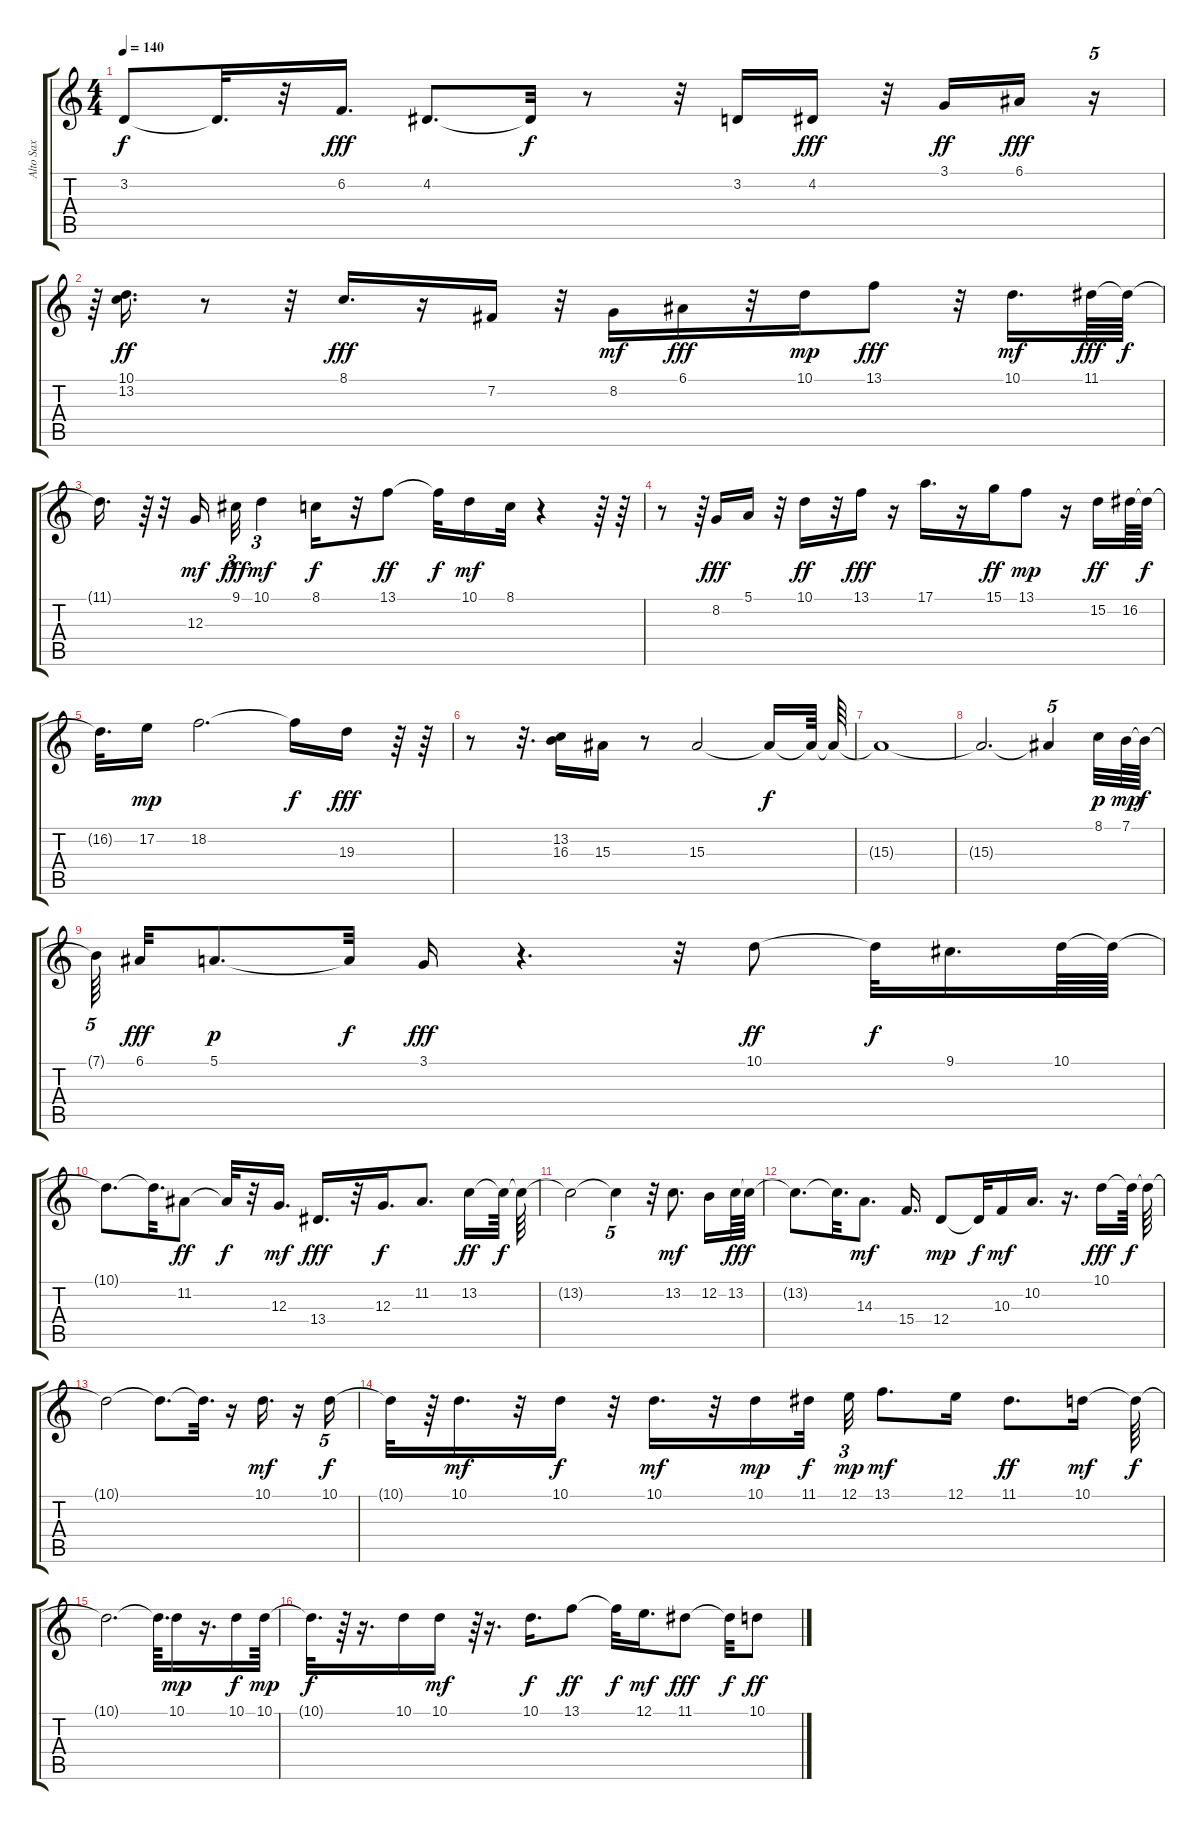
\track ("Alto Sax" "Alto Sax") {instrument altosax}
\staff {score tabs}
\tuning (E4 B3 G3 D3 A2 E2) {hide}
\ts (4 4)
\tempo 140
\clef g2
\ks c
3.2{t}.8{dy f} 3.2{t}.32{d} r.32 6.2.16{d dy fff} 4.2.8{d} 4.2{t}.32{dy f} r.8 r.32 3.2.16 4.2.16{dy fff} r.32 3.1.16{dy ff} 6.1.16{dy fff} r.16{tu (5 4)} |
r.64{tu (5 4)} (10.1 13.2).16{d dy ff} r.8 r.32 8.1.16{d dy fff} r.16 7.2.16 r.32 8.2.16{dy mf} 6.1.16{dy fff} r.32 10.1.16{dy mp} 13.1.8{dy fff} r.32 10.1.16{d dy mf} 11.1.64{dy fff} 11.1{t}.64{dy f} |
11.1{t}.16{d} r.64{tu (5 4)} r.32 12.3.16{dy mf} 9.1.32{tu (3 2) dy fff} 10.1.4{tu (3 2) dy mf} 8.1.16{dy f} r.32 13.1.8{dy ff} 13.1{t}.32{dy f} 10.1.16{dy mf} 8.1.32 r.4 r.64 r.64 |
r.8 r.64{tu (5 4)} 8.2.16{dy fff} 5.1.16 r.32 10.1.16{dy ff} r.32 13.1.16{dy fff} r.16 17.1.16{d} r.16 15.1.16{dy ff} 13.1.8{dy mp} r.16 15.2.16{dy ff} 16.2.64 16.2{t}.64{dy f} |
16.2{t}.32{d} 17.2.16{dy mp} 18.2.2{d} 18.2{t}.16{dy f} 19.3.16{dy fff} r.64 r.64 |
r.8 r.32{d} (13.2 16.3).16 15.3.16 r.8 15.3.2 15.3{t}.16{dy f} 15.3{t}.64 15.3{t}.64 |
15.3{t}.1 |
15.3{t}.2{d} 15.3{t}.4{tu (5 4)} 8.1.32{dy p} 7.1.64{dy mp} 7.1{t}.64{dy f} |
7.1{t}.64{tu (5 4)} 6.1.32{dy fff} 5.1.8{d dy p} 5.1{t}.32{dy f} 3.1.16{dy fff} r.4{d} r.32 10.1.8{dy ff} 10.1{t}.32{dy f} 9.1.16{d} 10.1.64 10.1{t}.64 |
10.1{t}.8{d} 10.1{t}.32{d} 11.2.8{dy ff} 11.2{t}.32{dy f} r.32 12.3.16{d dy mf} 13.4.16{d dy fff} r.32 12.3.16{d dy f} 11.2.8{d} 13.2.16{dy ff} 13.2{t}.64{dy f} 13.2{t}.64 |
13.2{t}.2 13.2{t}.4{tu (5 4)} r.32 13.2.8{d dy mf} 12.2.16 13.2.64{dy ff} 13.2{t}.64{dy f} |
13.2{t}.8{d} 13.2{t}.32{d} 14.3.8{d dy mf} 15.4.16{d} 12.4.8{dy mp} 12.4{t}.32{dy f} 10.3.16{dy mf} 10.2.16{d} r.16{d} 10.1.16{dy fff} 10.1{t}.64{dy f} 10.1{t}.64 |
10.1{t}.2 10.1{t}.8{d} 10.1{t}.32{d} r.16 10.1.16{d dy mf} r.16 10.1.16{tu (5 4) dy f} |
10.1{t}.32 r.64 10.1.16{d dy mf} r.32 10.1.16{dy f} r.32 10.1.16{d dy mf} r.32 10.1.16{dy mp} 11.1.32{dy f} 12.1.32{tu (3 2) dy mp} 13.1.8{d dy mf} 12.1.16 11.1.8{d dy ff} 10.1.16{dy mf} 10.1{t}.64{dy f} |
10.1{t}.2{d} 10.1{t}.64{d} 10.1.16{dy mp} r.16{d} 10.1.16{dy f} 10.1.64{dy mp} |
10.1{t}.32{d dy f} r.64 r.16{d} 10.1.16 10.1.16{dy mf} r.64{tu (3 2)} r.16{d} 10.1.16{d dy f} 13.1.8{dy ff} 13.1{t}.32{dy f} 12.1.16{d dy mf} 11.1.8{dy fff} 11.1{t}.32{dy f} 10.1.8{dy ff}
